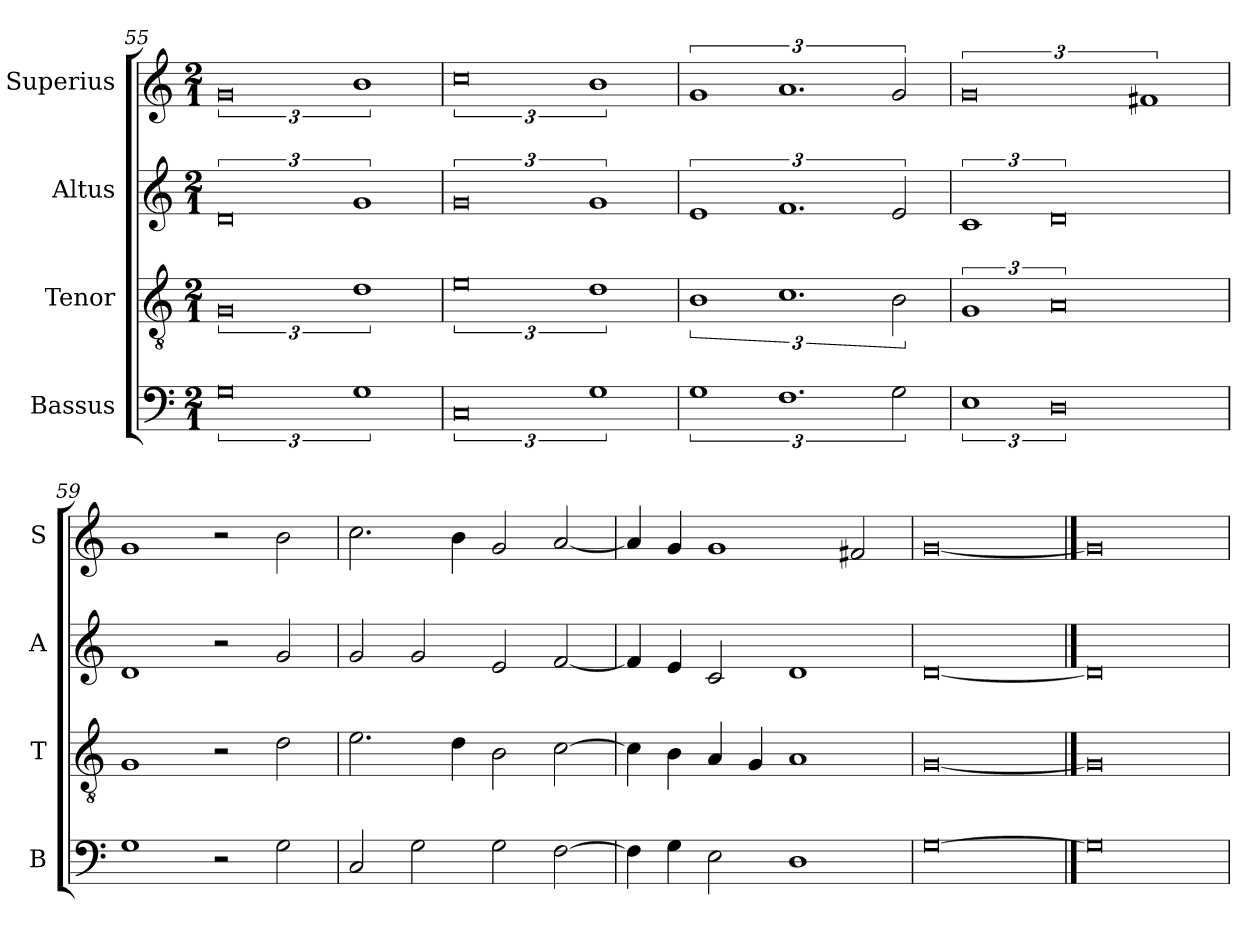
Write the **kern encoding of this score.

**kern	**kern	**kern	**kern
*part4	*part3	*part2	*part1
*staff4	*staff3	*staff2	*staff1
*I"Bassus	*I"Tenor	*I"Altus	*I"Superius
*I'B	*I'T	*I'A	*I'S
*clefF4	*clefGv2	*clefG2	*clefG2
*k[]	*k[]	*k[]	*k[]
*C:	*C:	*C:	*C:
*M2/1	*M2/1	*M2/1	*M2/1
=55	=55	=55	=55
3%4G	3%4G	3%4d	3%4g
3%2G	3%2d	3%2g	3%2b
=56	=56	=56	=56
3%4C	3%4e	3%4g	3%4cc
3%2G	3%2d	3%2g	3%2b
=57	=57	=57	=57
3%2G	3%2B	3%2e	3%2g
3%2.F	3%2.c	3%2.f	3%2.a
3G	3B	3e	3g
=58	=58	=58	=58
3%2E	3%2G	3%2c	3%4g
3%4D	3%4A	3%4d	.
.	.	.	3%2f#X
=59	=59	=59	=59
1G	1G	1d	1g
2r	2r	2r	2r
2G	2d	2g	2b
=60	=60	=60	=60
2C	2.e	2g	2.cc
2G	.	2g	.
.	4d	.	4b
2G	2B	2e	2g
[2F	[2c	[2f	[2a
=61	=61	=61	=61
4F]	4c]	4f]	4a]
4G	4B	4e	4g
2E	4A	2c	1g
.	4G	.	.
1D	1A	1d	.
.	.	.	2f#X
=62	=62	=62	=62
[0G	[0G	[0d	[0g
==63	==63	==63	==63
0G]	0G]	0d]	0g]
=	=	=	=
*-	*-	*-	*-
